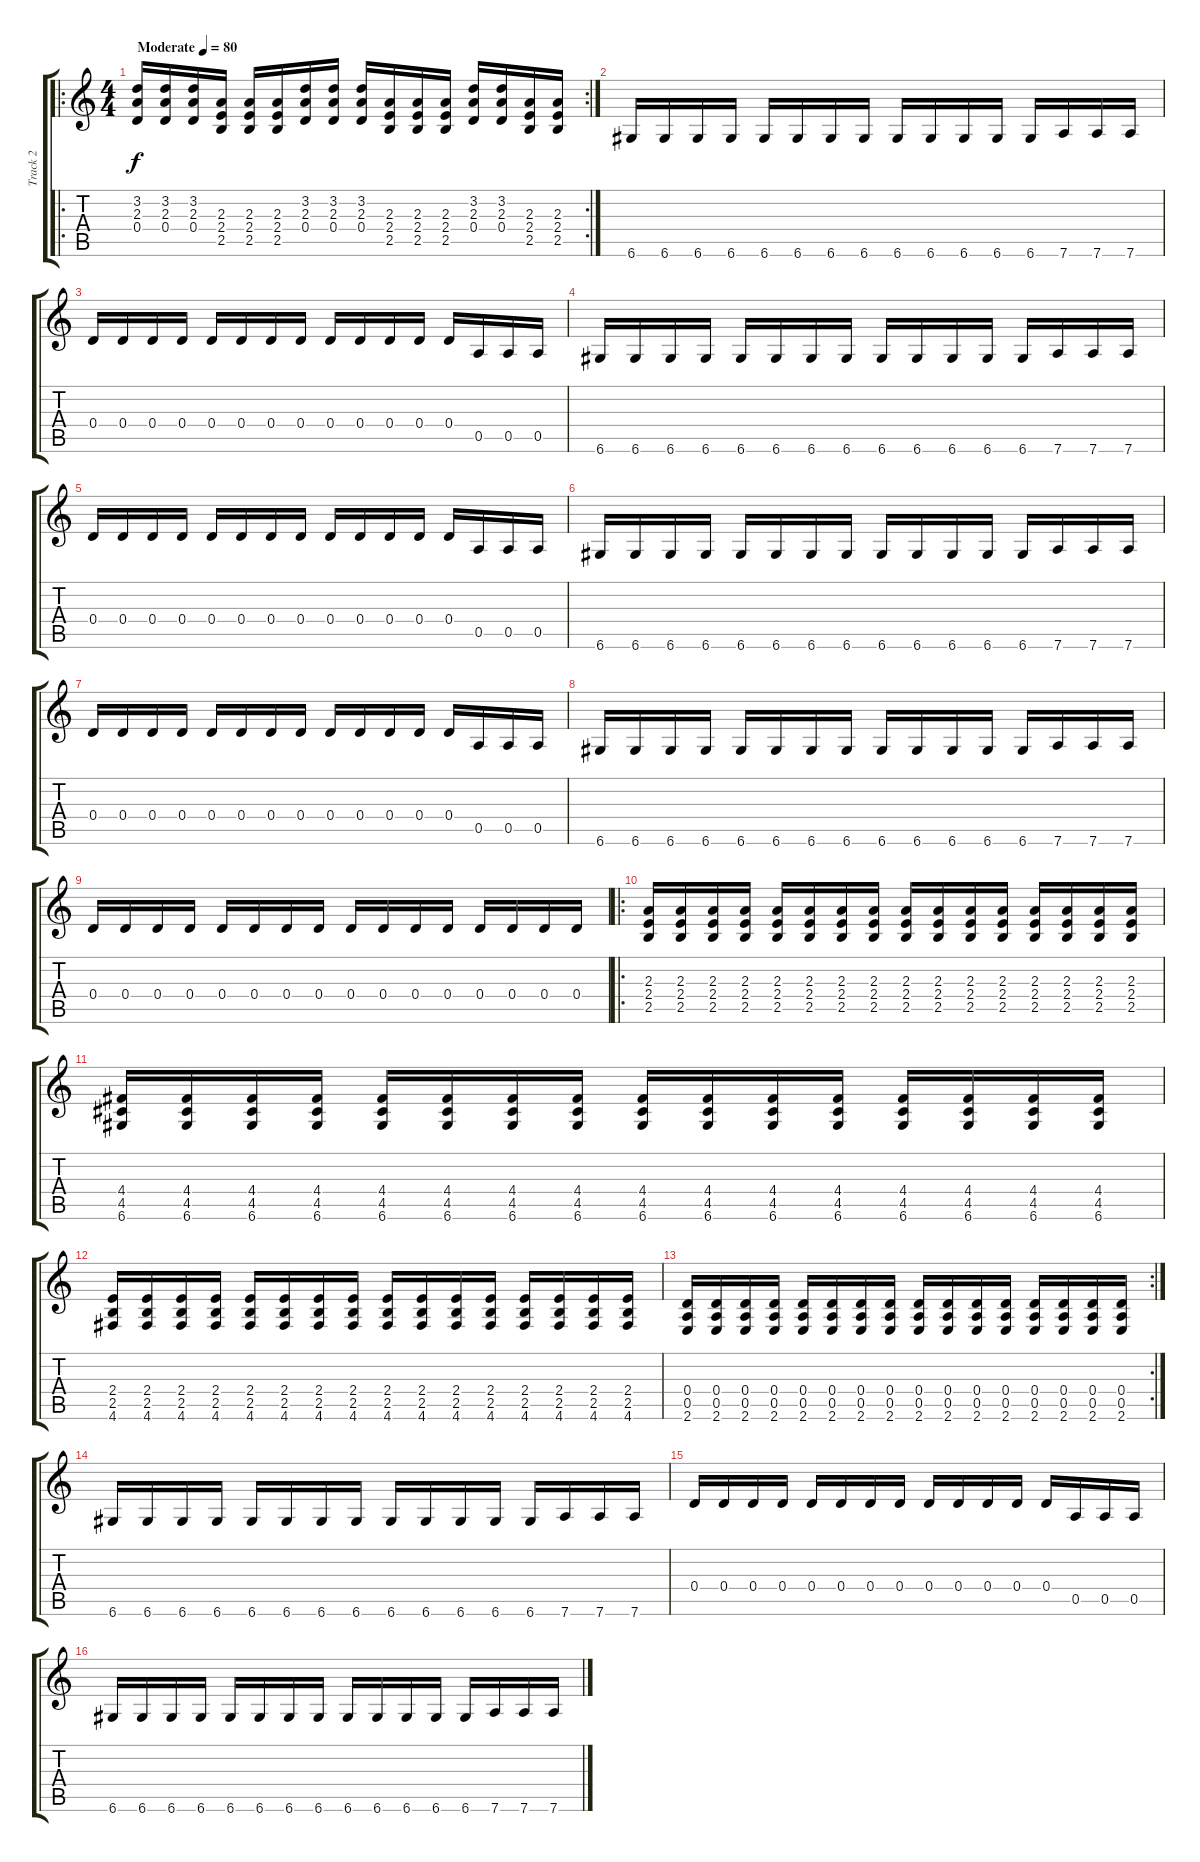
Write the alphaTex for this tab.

\track ("Track 2" "Track 2") {instrument distortionguitar}
\staff {score tabs}
\tuning (E4 B3 G3 D3 A2 D2) {hide}
\ro
\rc 2
\ts (4 4)
\tempo (80 "Moderate")
\clef g2
\ks c
(3.2 2.3 0.4).16{dy f instrument distortionguitar} (3.2 2.3 0.4).16 (3.2 2.3 0.4).16 (2.3 2.4 2.5).16 (2.3 2.4 2.5).16 (2.3 2.4 2.5).16 (3.2 2.3 0.4).16 (3.2 2.3 0.4).16 (3.2 2.3 0.4).16 (2.3 2.4 2.5).16 (2.3 2.4 2.5).16 (2.3 2.4 2.5).16 (3.2 2.3 0.4).16 (3.2 2.3 0.4).16 (2.3 2.4 2.5).16 (2.3 2.4 2.5).16 |
6.6.16 6.6.16 6.6.16 6.6.16 6.6.16 6.6.16 6.6.16 6.6.16 6.6.16 6.6.16 6.6.16 6.6.16 6.6.16 7.6.16 7.6.16 7.6.16 |
0.4.16 0.4.16 0.4.16 0.4.16 0.4.16 0.4.16 0.4.16 0.4.16 0.4.16 0.4.16 0.4.16 0.4.16 0.4.16 0.5.16 0.5.16 0.5.16 |
6.6.16 6.6.16 6.6.16 6.6.16 6.6.16 6.6.16 6.6.16 6.6.16 6.6.16 6.6.16 6.6.16 6.6.16 6.6.16 7.6.16 7.6.16 7.6.16 |
0.4.16 0.4.16 0.4.16 0.4.16 0.4.16 0.4.16 0.4.16 0.4.16 0.4.16 0.4.16 0.4.16 0.4.16 0.4.16 0.5.16 0.5.16 0.5.16 |
6.6.16 6.6.16 6.6.16 6.6.16 6.6.16 6.6.16 6.6.16 6.6.16 6.6.16 6.6.16 6.6.16 6.6.16 6.6.16 7.6.16 7.6.16 7.6.16 |
0.4.16 0.4.16 0.4.16 0.4.16 0.4.16 0.4.16 0.4.16 0.4.16 0.4.16 0.4.16 0.4.16 0.4.16 0.4.16 0.5.16 0.5.16 0.5.16 |
6.6.16 6.6.16 6.6.16 6.6.16 6.6.16 6.6.16 6.6.16 6.6.16 6.6.16 6.6.16 6.6.16 6.6.16 6.6.16 7.6.16 7.6.16 7.6.16 |
0.4.16 0.4.16 0.4.16 0.4.16 0.4.16 0.4.16 0.4.16 0.4.16 0.4.16 0.4.16 0.4.16 0.4.16 0.4.16 0.4.16 0.4.16 0.4.16 |
\ro
(2.3 2.4 2.5).16 (2.3 2.4 2.5).16 (2.3 2.4 2.5).16 (2.3 2.4 2.5).16 (2.3 2.4 2.5).16 (2.3 2.4 2.5).16 (2.3 2.4 2.5).16 (2.3 2.4 2.5).16 (2.3 2.4 2.5).16 (2.3 2.4 2.5).16 (2.3 2.4 2.5).16 (2.3 2.4 2.5).16 (2.3 2.4 2.5).16 (2.3 2.4 2.5).16 (2.3 2.4 2.5).16 (2.3 2.4 2.5).16 |
(4.4 4.5 6.6).16 (4.4 4.5 6.6).16 (4.4 4.5 6.6).16 (4.4 4.5 6.6).16 (4.4 4.5 6.6).16 (4.4 4.5 6.6).16 (4.4 4.5 6.6).16 (4.4 4.5 6.6).16 (4.4 4.5 6.6).16 (4.4 4.5 6.6).16 (4.4 4.5 6.6).16 (4.4 4.5 6.6).16 (4.4 4.5 6.6).16 (4.4 4.5 6.6).16 (4.4 4.5 6.6).16 (4.4 4.5 6.6).16 |
(2.4 2.5 4.6).16 (2.4 2.5 4.6).16 (2.4 2.5 4.6).16 (2.4 2.5 4.6).16 (2.4 2.5 4.6).16 (2.4 2.5 4.6).16 (2.4 2.5 4.6).16 (2.4 2.5 4.6).16 (2.4 2.5 4.6).16 (2.4 2.5 4.6).16 (2.4 2.5 4.6).16 (2.4 2.5 4.6).16 (2.4 2.5 4.6).16 (2.4 2.5 4.6).16 (2.4 2.5 4.6).16 (2.4 2.5 4.6).16 |
\rc 2
(0.4 0.5 2.6).16 (0.4 0.5 2.6).16 (0.4 0.5 2.6).16 (0.4 0.5 2.6).16 (0.4 0.5 2.6).16 (0.4 0.5 2.6).16 (0.4 0.5 2.6).16 (0.4 0.5 2.6).16 (0.4 0.5 2.6).16 (0.4 0.5 2.6).16 (0.4 0.5 2.6).16 (0.4 0.5 2.6).16 (0.4 0.5 2.6).16 (0.4 0.5 2.6).16 (0.4 0.5 2.6).16 (0.4 0.5 2.6).16 |
6.6.16 6.6.16 6.6.16 6.6.16 6.6.16 6.6.16 6.6.16 6.6.16 6.6.16 6.6.16 6.6.16 6.6.16 6.6.16 7.6.16 7.6.16 7.6.16 |
0.4.16 0.4.16 0.4.16 0.4.16 0.4.16 0.4.16 0.4.16 0.4.16 0.4.16 0.4.16 0.4.16 0.4.16 0.4.16 0.5.16 0.5.16 0.5.16 |
6.6.16 6.6.16 6.6.16 6.6.16 6.6.16 6.6.16 6.6.16 6.6.16 6.6.16 6.6.16 6.6.16 6.6.16 6.6.16 7.6.16 7.6.16 7.6.16
